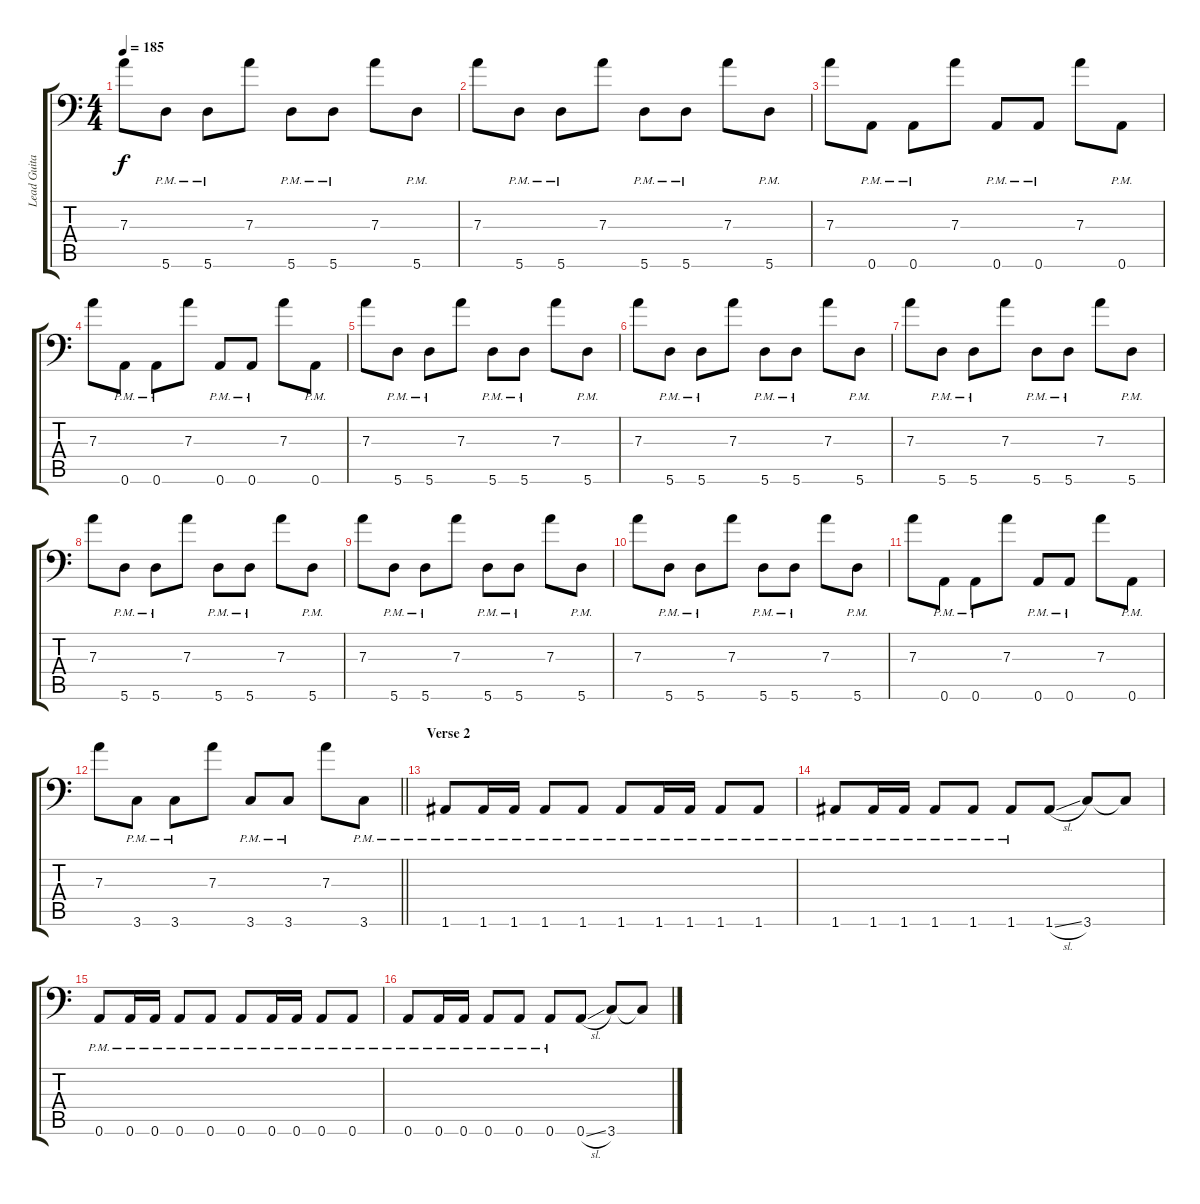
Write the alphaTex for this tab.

\track ("Lead Guitar 2" "Lead Guita") {instrument distortionguitar}
\staff {score tabs}
\tuning (B3 Gb3 D3 A2 E2 A1) {hide}
\ts (4 4)
\tempo 185
\clef f4
\ks c
7.3.8{dy f} 5.6{pm}.8 5.6{pm}.8 7.3.8 5.6{pm}.8 5.6{pm}.8 7.3.8 5.6{pm}.8 |
7.3.8 5.6{pm}.8 5.6{pm}.8 7.3.8 5.6{pm}.8 5.6{pm}.8 7.3.8 5.6{pm}.8 |
7.3.8 0.6{pm}.8 0.6{pm}.8 7.3.8 0.6{pm}.8 0.6{pm}.8 7.3.8 0.6{pm}.8 |
7.3.8 0.6{pm}.8 0.6{pm}.8 7.3.8 0.6{pm}.8 0.6{pm}.8 7.3.8 0.6{pm}.8 |
7.3.8 5.6{pm}.8 5.6{pm}.8 7.3.8 5.6{pm}.8 5.6{pm}.8 7.3.8 5.6{pm}.8 |
7.3.8 5.6{pm}.8 5.6{pm}.8 7.3.8 5.6{pm}.8 5.6{pm}.8 7.3.8 5.6{pm}.8 |
7.3.8 5.6{pm}.8 5.6{pm}.8 7.3.8 5.6{pm}.8 5.6{pm}.8 7.3.8 5.6{pm}.8 |
7.3.8 5.6{pm}.8 5.6{pm}.8 7.3.8 5.6{pm}.8 5.6{pm}.8 7.3.8 5.6{pm}.8 |
7.3.8 5.6{pm}.8 5.6{pm}.8 7.3.8 5.6{pm}.8 5.6{pm}.8 7.3.8 5.6{pm}.8 |
7.3.8 5.6{pm}.8 5.6{pm}.8 7.3.8 5.6{pm}.8 5.6{pm}.8 7.3.8 5.6{pm}.8 |
7.3.8 0.6{pm}.8 0.6{pm}.8 7.3.8 0.6{pm}.8 0.6{pm}.8 7.3.8 0.6{pm}.8 |
\barLineRight lightlight
7.3.8 3.6{pm}.8 3.6{pm}.8 7.3.8 3.6{pm}.8 3.6{pm}.8 7.3.8 3.6{pm}.8 |
\section ("" "Verse 2")
1.6{pm}.8 1.6{pm}.16 1.6{pm}.16 1.6{pm}.8 1.6{pm}.8 1.6{pm}.8 1.6{pm}.16 1.6{pm}.16 1.6{pm}.8 1.6{pm}.8 |
1.6{pm}.8 1.6{pm}.16 1.6{pm}.16 1.6{pm}.8 1.6{pm}.8 1.6{pm}.8 1.6{sl}.8 3.6.8 3.6{t}.8 |
0.6{pm}.8 0.6{pm}.16 0.6{pm}.16 0.6{pm}.8 0.6{pm}.8 0.6{pm}.8 0.6{pm}.16 0.6{pm}.16 0.6{pm}.8 0.6{pm}.8 |
0.6{pm}.8 0.6{pm}.16 0.6{pm}.16 0.6{pm}.8 0.6{pm}.8 0.6{pm}.8 0.6{sl}.8 3.6.8 3.6{t}.8
